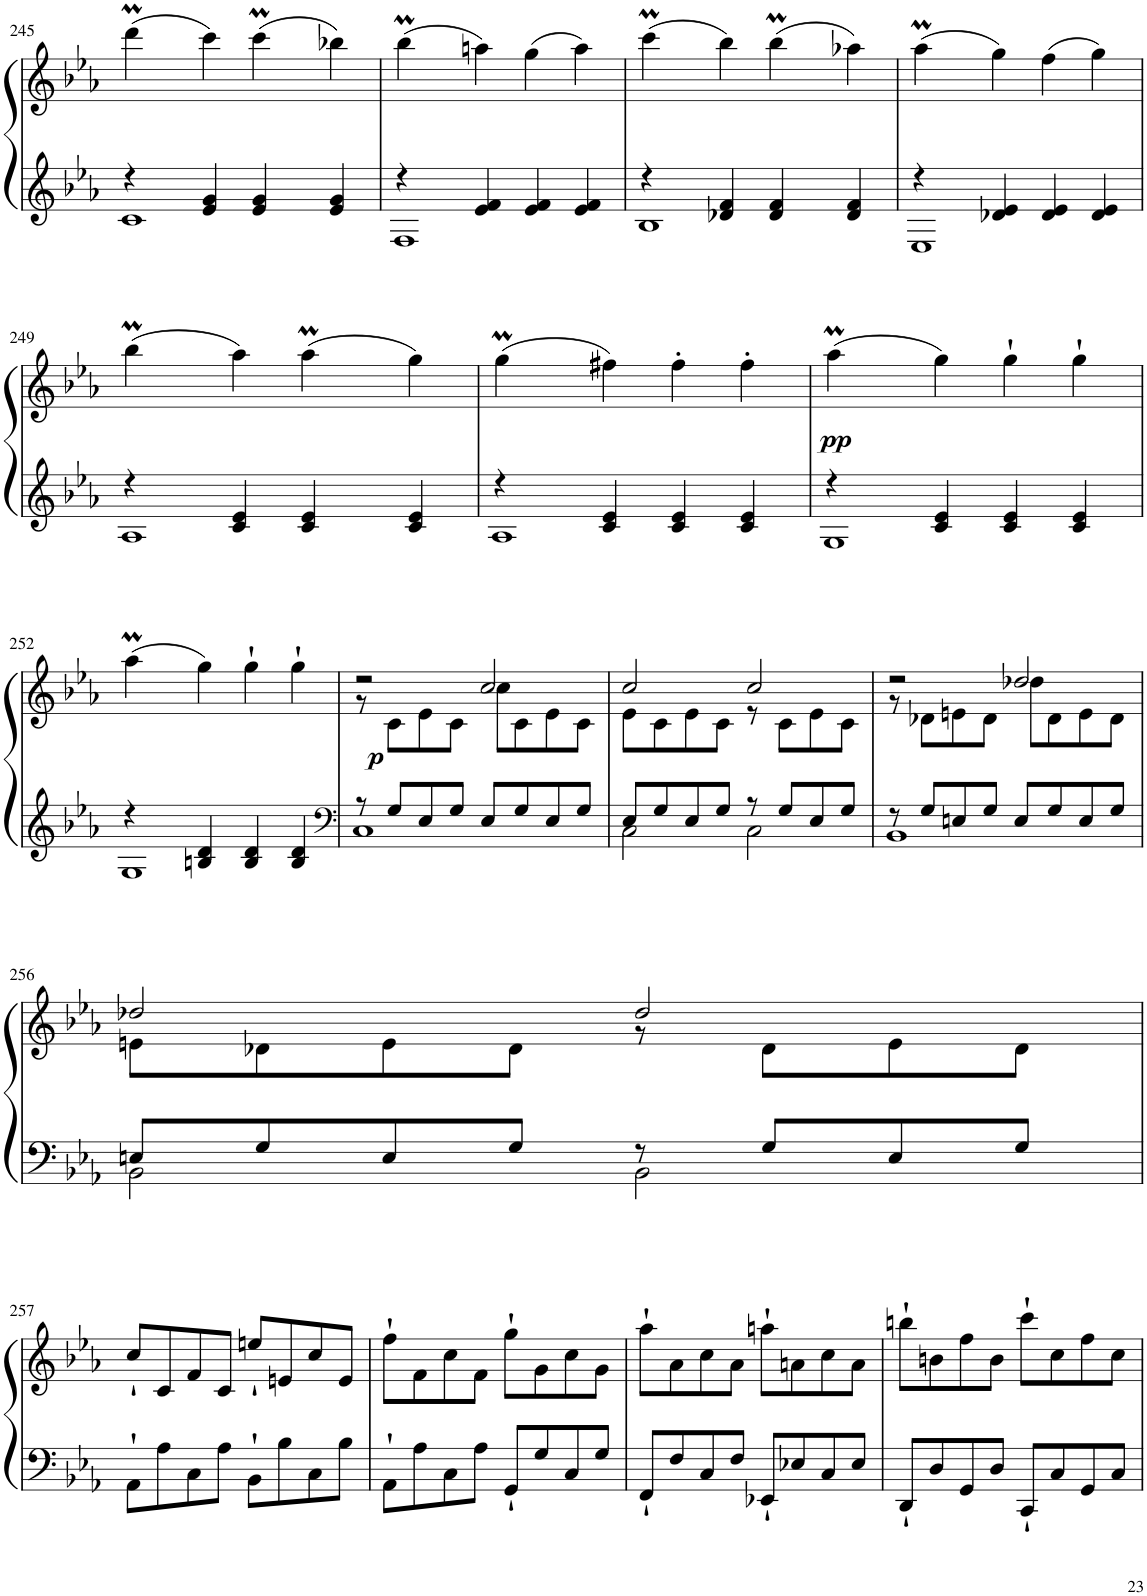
**kern	**kern	**dynam
*part1	*part1	*part1
*staff2	*staff1	*staff1/2
*I"Piano	*	*
*I'Pno	*	*
!!LO:PB:g=z
*clefG2	*clefG2	*
*k[b-e-a-]	*k[b-e-a-]	*
*M4/4	*M4/4	*
*met(c|)	*met(c|)	*
=245	=245	=245
*^	*^	*
4r	1c	(4dddm\	16ddd!	.
.	.	.	16eee-!	.
.	.	.	8ddd!	.
4e-/ 4g/	.	4ccc\)	4ryy	.
4e-/ 4g/	.	(4cccM\	16ccc!	.
.	.	.	16ddd!	.
.	.	.	8ccc!	.
4e-/ 4g/	.	4bb-X\)	4ryy	.
=246	=246	=246	=246	=246
4r	1F	(4bb-M\	16bb-!	.
.	.	.	16ccc!	.
.	.	.	8bb-!	.
4e-/ 4f/	.	4aan\)	2.ryy	.
4e-/ 4f/	.	(4gg\	.	.
4e-/ 4f/	.	4aa\)	.	.
=247	=247	=247	=247	=247
4r	1B-	(4cccM\	16ccc!	.
.	.	.	16ddd!	.
.	.	.	8ccc!	.
4d-X/ 4f/	.	4bb-\)	4ryy	.
4d-/ 4f/	.	(4bb-M\	16bb-!	.
.	.	.	16ccc!	.
.	.	.	8bb-!	.
4d-/ 4f/	.	4aa-X\)	4ryy	.
=248	=248	=248	=248	=248
4r	1E-	(4aa-M\	16aa-!	.
.	.	.	16bb-!	.
.	.	.	8aa-!	.
4d-X/ 4e-/	.	4gg\)	2.ryy	.
4d-/ 4e-/	.	(4ff\	.	.
4d-/ 4e-/	.	4gg\)	.	.
!!LO:LB:g=z	!!
=249	=249	=249	=249	=249
4r	1A-	(4bb-M\	16bb-!	.
.	.	.	16ccc!	.
.	.	.	8bb-!	.
4c/ 4e-/	.	4aa-\)	4ryy	.
4c/ 4e-/	.	(4aa-M\	16aa-!	.
.	.	.	16bb-!	.
.	.	.	8aa-!	.
4c/ 4e-/	.	4gg\)	4ryy	.
=250	=250	=250	=250	=250
4r	1A-	(4ggm\	16gg!	.
.	.	.	16aa-!	.
.	.	.	8gg!	.
4c/ 4e-/	.	4ff#X\)	2.ryy	.
4c/ 4e-/	.	4ff#'\	.	.
4c/ 4e-/	.	4ff#'\	.	.
=251	=251	=251	=251	=251
!	!	!	!	!LO:DY:b
4r	1G	(4aa-M\	16aa-!	pp
.	.	.	16bb-!	.
.	.	.	8aa-!	.
4c/ 4e-/	.	4gg\)	2.ryy	.
4c/ 4e-/	.	4gg'`\	.	.
4c/ 4e-/	.	4gg'`\	.	.
!!LO:LB:g=z	!!
=252	=252	=252	=252	=252
4r	1G	(4aa-M\	16aa-!	.
.	.	.	16bb-!	.
.	.	.	8aa-!	.
4Bn/ 4d/	.	4gg\)	2.ryy	.
4B/ 4d/	.	4gg'`\	.	.
4B/ 4d/	.	4gg'`\	.	.
=253	=253	=253	=253	=253
*clefF4	*	*	*	*
!	!	!	!	!LO:DY:b
8r	1C	2r	8r	p
8G/L	.	.	8c\L	.
8E-/	.	.	8e-\	.
8G/J	.	.	8c\J	.
8E-/L	.	2cc/	8cc\L	.
8G/	.	.	8c\	.
8E-/	.	.	8e-\	.
8G/J	.	.	8c\J	.
=254	=254	=254	=254	=254
8E-/L	2C\	2cc/	8e-\L	.
8G/	.	.	8c\	.
8E-/	.	.	8e-\	.
8G/J	.	.	8c\J	.
8r	2C\	2cc/	8r	.
8G/L	.	.	8c\L	.
8E-/	.	.	8e-\	.
8G/J	.	.	8c\J	.
=255	=255	=255	=255	=255
8r	1BB-	2r	8r	.
8G/L	.	.	8d-X\L	.
8En/	.	.	8en\	.
8G/J	.	.	8d-\J	.
8E/L	.	2dd-X/	8dd-\L	.
8G/	.	.	8d-\	.
8E/	.	.	8e\	.
8G/J	.	.	8d-\J	.
!!LO:LB:g=z	!!
=256	=256	=256	=256	=256
8En/L	2BB-\	2dd-X/	8en\L	.
8G/	.	.	8d-X\	.
8E/	.	.	8e\	.
8G/J	.	.	8d-\J	.
8r	2BB-\	2dd-/	8r	.
8G/L	.	.	8d-\L	.
8E/	.	.	8e\	.
8G/J	.	.	8d-\J	.
*v	*v	*	*	*
*	*v	*v	*
!!LO:LB:g=z
=257	=257	=257
8AA-'`\L	8cc'`/L	.
8A-\	8c/	.
8C\	8f/	.
8A-\J	8c/J	.
8BB-'`\L	8een'`/L	.
8B-\	8en/	.
8C\	8cc/	.
8B-\J	8e/J	.
=258	=258	=258
8AA-'`\L	8ff'`\L	.
8A-\	8f\	.
8C\	8cc\	.
8A-\J	8f\J	.
8GG'`/L	8gg'`\L	.
8G/	8g\	.
8C/	8cc\	.
8G/J	8g\J	.
=259	=259	=259
8FF'`/L	8aa-'`\L	.
8F/	8a-\	.
8C/	8cc\	.
8F/J	8a-\J	.
8EE-X'`/L	8aan'`\L	.
8E-X/	8an\	.
8C/	8cc\	.
8E-/J	8a\J	.
=260	=260	=260
8DD'`/L	8bbn'`\L	.
8D/	8bn\	.
8GG/	8ff\	.
8D/J	8b\J	.
8CC'`/L	8ccc'`\L	.
8C/	8cc\	.
8GG/	8ff\	.
8C/J	8cc\J	.
=	=	=
*-	*-	*-
